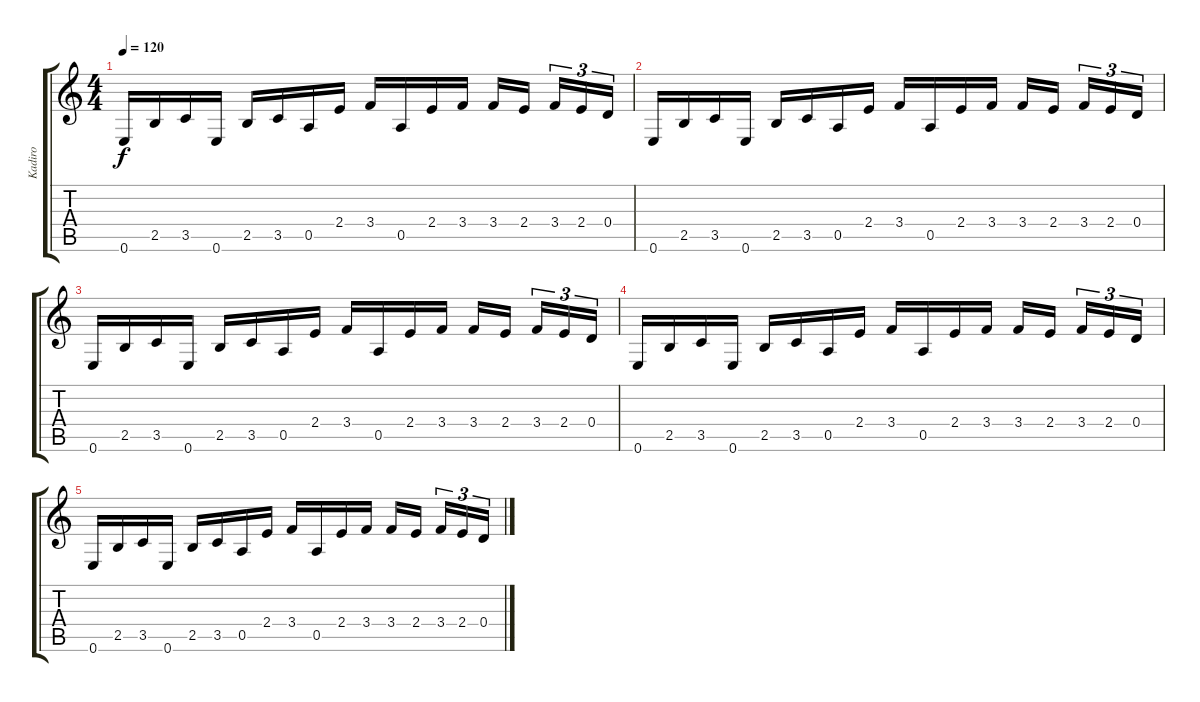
\track ("Kadiro" "Kadiro") {instrument distortionguitar}
\staff {score tabs}
\tuning (E4 B3 G3 D3 A2 E2) {hide}
\ts (4 4)
\tempo 120
\clef g2
\ks c
0.6.16{dy f} 2.5.16 3.5.16 0.6.16 2.5.16 3.5.16 0.5.16 2.4.16 3.4.16 0.5.16 2.4.16 3.4.16 3.4.16 2.4.16 3.4.16{tu (3 2)} 2.4.16{tu (3 2)} 0.4.16{tu (3 2)} |
0.6.16 2.5.16 3.5.16 0.6.16 2.5.16 3.5.16 0.5.16 2.4.16 3.4.16 0.5.16 2.4.16 3.4.16 3.4.16 2.4.16 3.4.16{tu (3 2)} 2.4.16{tu (3 2)} 0.4.16{tu (3 2)} |
0.6.16 2.5.16 3.5.16 0.6.16 2.5.16 3.5.16 0.5.16 2.4.16 3.4.16 0.5.16 2.4.16 3.4.16 3.4.16 2.4.16 3.4.16{tu (3 2)} 2.4.16{tu (3 2)} 0.4.16{tu (3 2)} |
0.6.16 2.5.16 3.5.16 0.6.16 2.5.16 3.5.16 0.5.16 2.4.16 3.4.16 0.5.16 2.4.16 3.4.16 3.4.16 2.4.16 3.4.16{tu (3 2)} 2.4.16{tu (3 2)} 0.4.16{tu (3 2)} |
0.6.16 2.5.16 3.5.16 0.6.16 2.5.16 3.5.16 0.5.16 2.4.16 3.4.16 0.5.16 2.4.16 3.4.16 3.4.16 2.4.16 3.4.16{tu (3 2)} 2.4.16{tu (3 2)} 0.4.16{tu (3 2)}
